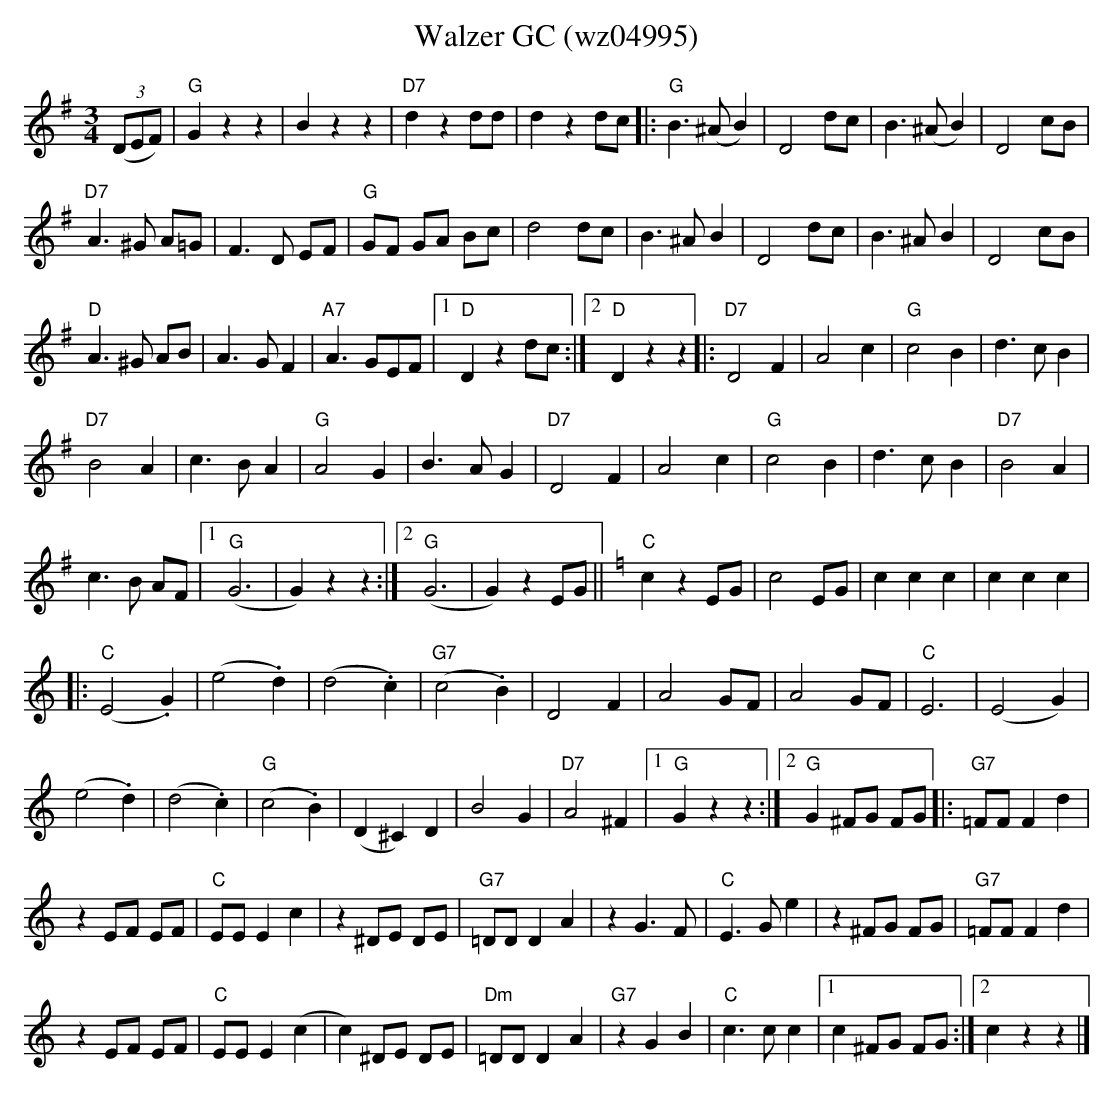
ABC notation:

X:1
T:Walzer GC (wz04995)
M:3/4
L:1/4
K:G %%MIDI gchordon
((3D/2E/2F/2) | "G"Gzz | Bzz | "D7"dzd/2d/2 | dzd/2c/2 |: "G"B>(^AB) | D2 d/2c/2 | B>(^AB) | D2c/2B/2 |
"D7"A>^G A/2=G/2 | F>D E/2F/2 | "G"G/2F/2 G/2A/2 B/2c/2 | d2 d/2c/2 | B>^AB | D2d/2c/2 | B>^AB | D2c/2B/2 |
"D"A>^G A/2B/2 | A>GF | "A7"A>GE/2F/2 |1 "D"Dzd/2c/2 :|2 "D"Dzz |: "D7"D2F | A2c | "G"c2B | d>cB |
"D7"B2A | c>BA | "G"A2G | B>AG | "D7"D2F | A2c | "G"c2B | d>cB | "D7"B2A |
c>B A/2F/2 |1 ("G"G3 | G)zz :|2 ("G"G3 | G)zE/2G/2 || [K:C] "C"czE/2G/2 | c2E/2G/2 | ccc | ccc |
|: ("C"E2.G) | (e2.d) | (d2.c) | ("G7"c2.B) | D2F | A2G/2F/2 | A2G/2F/2 | "C"E3 | (E2G) |
(e2.d) | (d2.c) | ("G"c2.B) | (D^C)D | B2G | "D7"A2^F |1 "G"Gzz :|2 "G"G^F/2G/2 F/2G/2 |: "G7"=F/2F/2Fd |
zE/2F/2 E/2F/2 | "C"E/2E/2Ec | z^D/2E/2 D/2E/2 | "G7"=D/2D/2DA | zG>F | "C"E>Ge | z^F/2G/2 F/2G/2 | "G7"=F/2F/2 Fd |
zE/2F/2 E/2F/2 | "C"E/2E/2E(c | c)^D/2E/2 D/2E/2 | "Dm"=D/2D/2DA | "G7"zGB | "C"c>cc |1 c^F/2G/2 F/2G/2 :|2 czz |]
